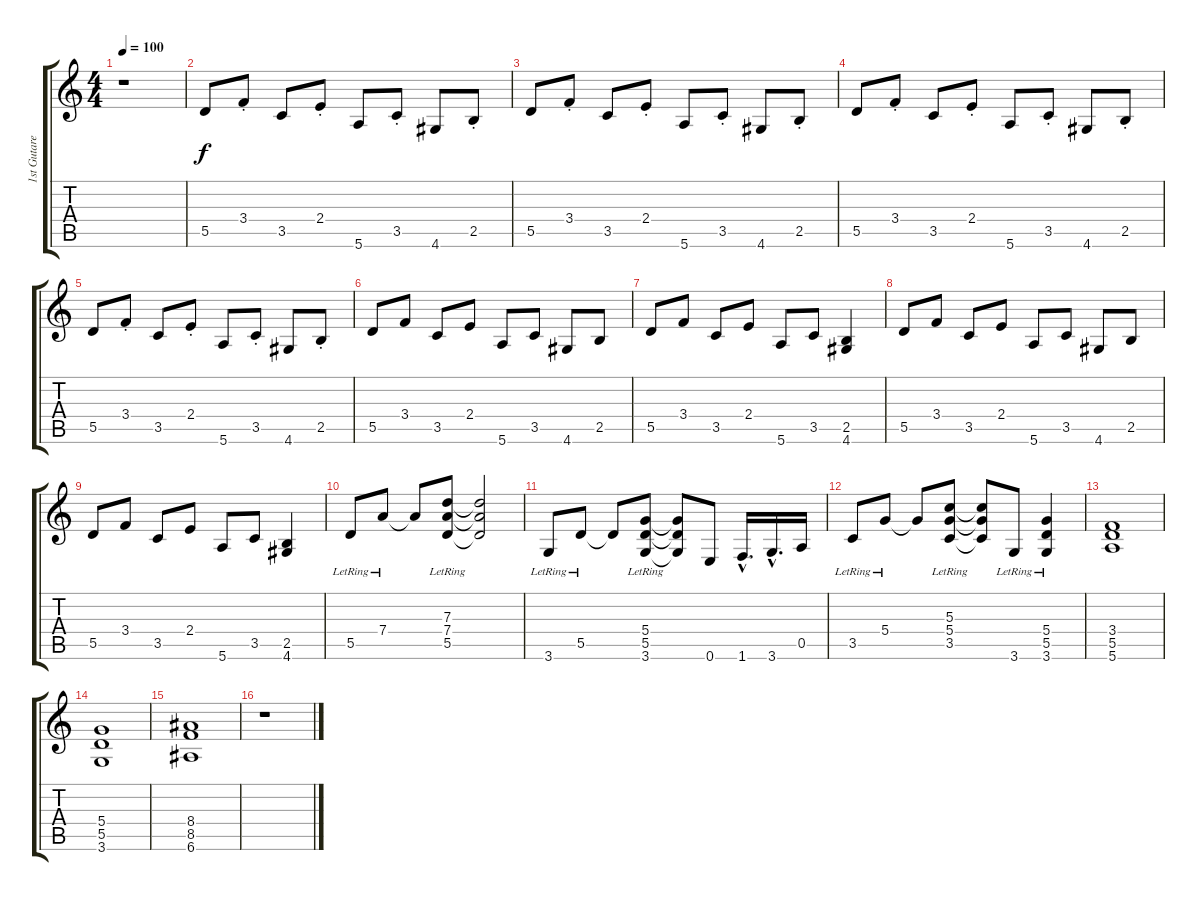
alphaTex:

\track ("1st Gutare" "1st Gutare") {instrument acousticguitarsteel}
\staff {score tabs}
\tuning (E4 B3 G3 D3 A2 E2) {hide}
\ts (4 4)
\tempo 100
\clef g2
\ks c
r.1{txt "" dy f instrument acousticguitarsteel} |
5.5.8 3.4{st}.8 3.5.8 2.4{st}.8 5.6.8 3.5{st}.8 4.6.8 2.5{st}.8 |
5.5.8 3.4{st}.8 3.5.8 2.4{st}.8 5.6.8 3.5{st}.8 4.6.8 2.5{st}.8 |
5.5.8 3.4{st}.8 3.5.8 2.4{st}.8 5.6.8 3.5{st}.8 4.6.8 2.5{st}.8 |
5.5.8 3.4{st}.8 3.5.8 2.4{st}.8 5.6.8 3.5{st}.8 4.6.8 2.5{st}.8 |
5.5.8 3.4.8 3.5.8 2.4.8 5.6.8 3.5.8 4.6.8 2.5.8 |
5.5.8 3.4.8 3.5.8 2.4.8 5.6.8 3.5.8 (2.5 4.6).4 |
5.5.8 3.4.8 3.5.8 2.4.8 5.6.8 3.5.8 4.6.8 2.5.8 |
5.5.8 3.4.8 3.5.8 2.4.8 5.6.8 3.5.8 (2.5 4.6).4 |
5.5{lr}.8 7.4{lr}.8 7.4{t}.8 (7.3{lr} 7.4{lr} 5.5{lr}).8 (7.3{t} 7.4{t} 5.5{t}).2 |
3.6{lr}.8 5.5{lr}.8 5.5{t}.8 (5.4{lr} 5.5{lr} 3.6{lr}).8 (5.4{t} 5.5{t} 3.6{t}).8 0.6.8 1.6{hac}.16{d} 3.6{hac}.16{d} 0.5.16 |
3.5{lr}.8 5.4{lr}.8 5.4{t}.8 (5.3{lr} 5.4{lr} 3.5{lr}).8 (5.3{t} 5.4{t} 3.5{t}).8 3.6{lr}.8 (5.4{lr} 5.5{lr} 3.6{lr}).4 |
(3.4 5.5 5.6).1 |
(5.4 5.5 3.6).1 |
(8.4 8.5 6.6).1 |
r.1
